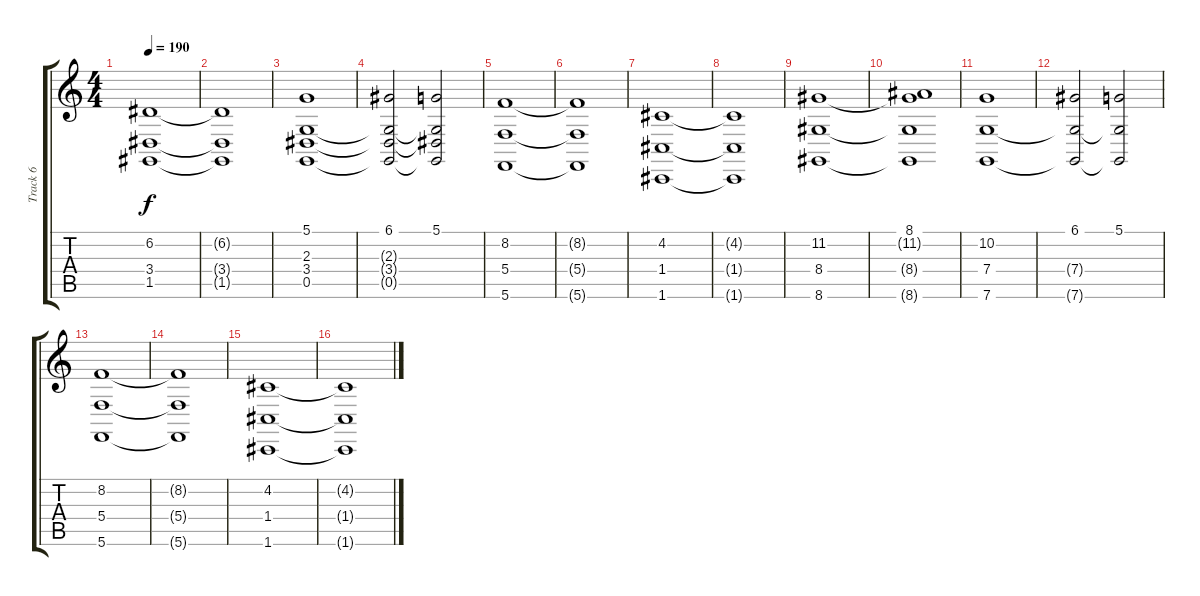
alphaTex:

\track ("Track 6" "Track 6") {instrument choiraahs}
\staff {score tabs}
\tuning (D4 A3 F3 C3 G2 C2) {hide}
\ts (4 4)
\tempo 190
\clef g2
\ks c
(6.2 3.4 1.5).1{dy f} |
(6.2{t} 3.4{t} 1.5{t}).1 |
(5.1 2.3 3.4 0.5).1 |
(6.1 2.3{t} 3.4{t} 0.5{t}).2 (5.1 2.3{t} 3.4{t} 0.5{t}).2 |
(8.2 5.4 5.6).1{volume 9} |
(8.2{t} 5.4{t} 5.6{t}).1 |
(4.2 1.4 1.6).1 |
(4.2{t} 1.4{t} 1.6{t}).1 |
(11.2 8.4 8.6).1 |
(8.1 11.2{t} 8.4{t} 8.6{t}).1 |
(10.2 7.4 7.6).1 |
(6.1 7.4{t} 7.6{t}).2 (5.1 7.4{t} 7.6{t}).2 |
(8.2 5.4 5.6).1 |
(8.2{t} 5.4{t} 5.6{t}).1 |
(4.2 1.4 1.6).1 |
(4.2{t} 1.4{t} 1.6{t}).1
